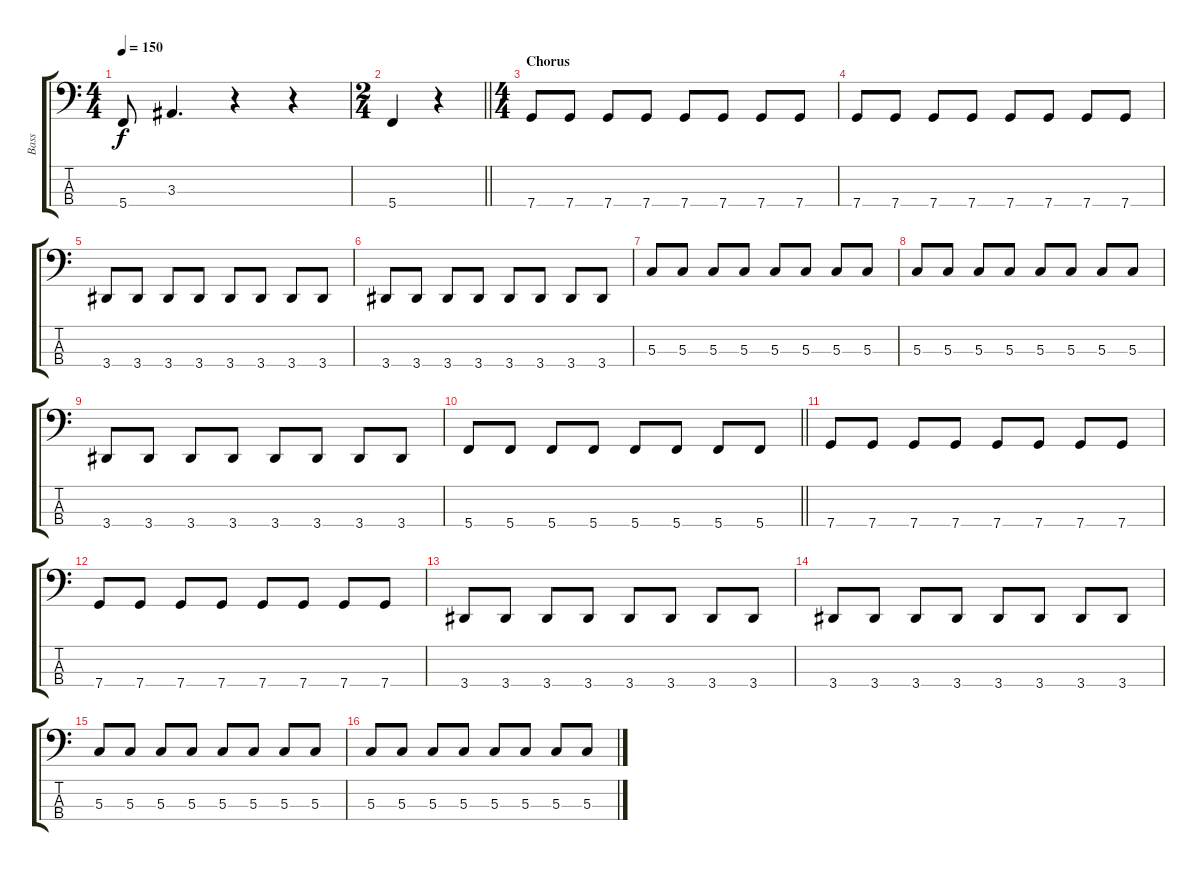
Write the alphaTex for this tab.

\track ("Bass" "Bass") {instrument electricbassfinger}
\staff {score tabs}
\tuning (F2 C2 G1 C1) {hide}
\ts (4 4)
\tempo 150
\clef f4
\ks c
5.4.8{dy f} 3.3.4{d} r.4 r.4 |
\ts (2 4)
\barLineRight lightlight
5.4.4 r.4 |
\ts (4 4)
\section ("" "Chorus")
7.4.8 7.4.8 7.4.8 7.4.8 7.4.8 7.4.8 7.4.8 7.4.8 |
7.4.8 7.4.8 7.4.8 7.4.8 7.4.8 7.4.8 7.4.8 7.4.8 |
3.4.8 3.4.8 3.4.8 3.4.8 3.4.8 3.4.8 3.4.8 3.4.8 |
3.4.8 3.4.8 3.4.8 3.4.8 3.4.8 3.4.8 3.4.8 3.4.8 |
5.3.8 5.3.8 5.3.8 5.3.8 5.3.8 5.3.8 5.3.8 5.3.8 |
5.3.8 5.3.8 5.3.8 5.3.8 5.3.8 5.3.8 5.3.8 5.3.8 |
3.4.8 3.4.8 3.4.8 3.4.8 3.4.8 3.4.8 3.4.8 3.4.8 |
\barLineRight lightlight
5.4.8 5.4.8 5.4.8 5.4.8 5.4.8 5.4.8 5.4.8 5.4.8 |
7.4.8 7.4.8 7.4.8 7.4.8 7.4.8 7.4.8 7.4.8 7.4.8 |
7.4.8 7.4.8 7.4.8 7.4.8 7.4.8 7.4.8 7.4.8 7.4.8 |
3.4.8 3.4.8 3.4.8 3.4.8 3.4.8 3.4.8 3.4.8 3.4.8 |
3.4.8 3.4.8 3.4.8 3.4.8 3.4.8 3.4.8 3.4.8 3.4.8 |
5.3.8 5.3.8 5.3.8 5.3.8 5.3.8 5.3.8 5.3.8 5.3.8 |
5.3.8 5.3.8 5.3.8 5.3.8 5.3.8 5.3.8 5.3.8 5.3.8
